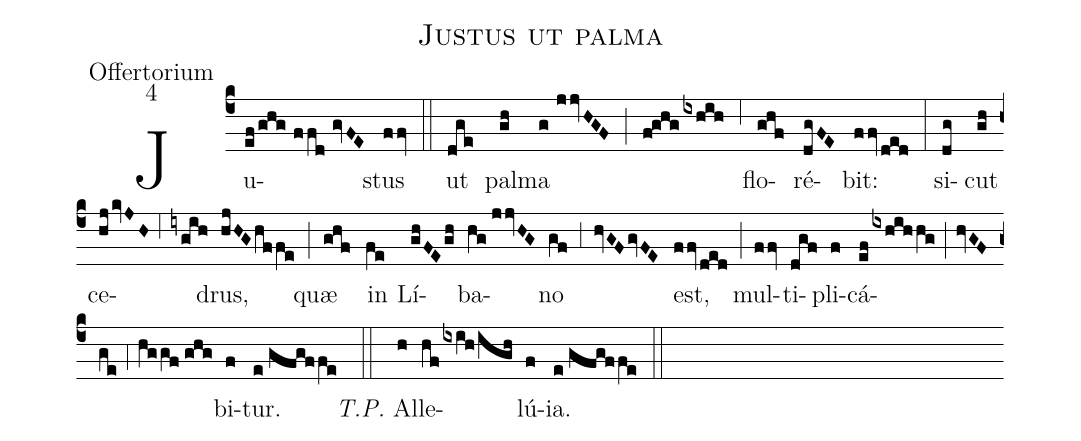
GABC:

name:Justus ut palma;
office-part:Offertorium;
mode:4;
%%
(c4) Ju(ef/ghg//ffd//gvFE)stus(ffv) (::)
ut(dge) pal(gh)ma(g//jjvHGF) (;) (f!ghg/ixhih) (,6) flo(ghf)ré(dgFE)bit:(ffv/ded) (:)
si(dg)cut(gh) ce(hj/kvJH;6iygih)drus,(hjHG/hffe) (;) quæ(ghf) in(fe) Lí(ghFEgh)ba(hg//jjvHG)no(gf) (,3) (hvGF/gvFE) est,(ffv/ded) (;) mul(ffv)ti(dgf)pli(f)cá(ef/ixhihhg;hvGF/ge;4hggf//ghg)bi(f)tur.(e//gfgffe) (::) <i>T.P.</i> Al(h)le(hf/ixih/igh)lú(f)ia.(e//gfgffe) (::)
